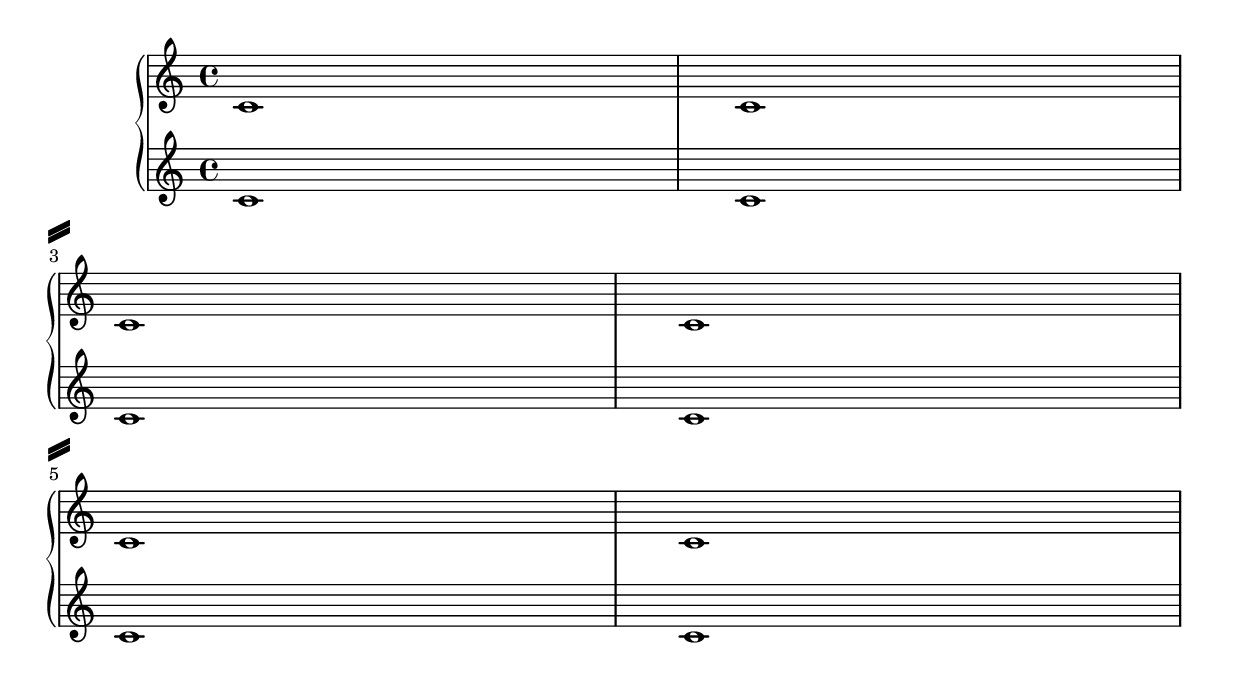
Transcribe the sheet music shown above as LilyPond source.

%% Do not edit this file; it is automatically
%% generated from LSR http://lsr.dsi.unimi.it
%% This file is in the public domain.
\version "2.13.29"

\header {
  lsrtags = "tweaks-and-overrides, paper-and-layout"

%% Translation of GIT committish: 0b55335aeca1de539bf1125b717e0c21bb6fa31b
  texidoces = "
Se pueden insertar separadores sistema entre los sistemas de una
página.  Se puede usar cualquier elemento de marcado, pero
@code{\\slashSeparator} está disponible como una elección
predeterminada adecuada.

"
  doctitlees = "Fijar un separador entre los sistemas"



  texidoc = "
System separators can be inserted between systems.  Any markup can be
used, but @code{\\slashSeparator} has been provided as a sensible
default.

"
  doctitle = "Setting system separators"
} % begin verbatim

\paper {
  system-separator-markup = \slashSeparator
}

notes = \relative c' {
  c1 | c \break
  c1 | c \break
  c1 | c
}

\book {
  \score {
    \new GrandStaff <<
      \new Staff \notes
      \new Staff \notes
    >>
  }
}

